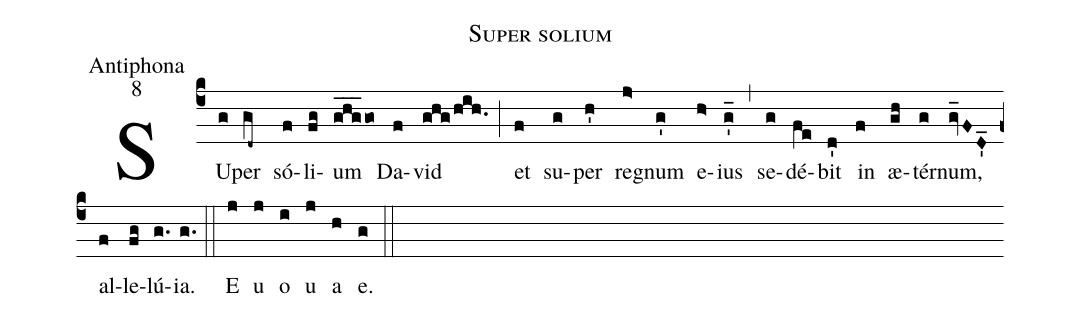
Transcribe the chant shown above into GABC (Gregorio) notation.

name:Super solium;
office-part:Antiphona;
mode:8;
%%
(c4) SU(g)per(gd~) só(f)li(fg)um(g_h_g_go) Da(f)vid(ghg!/hih.) (;) et(f) su(g)per(h') reg(j>)num(g') e(h>)ius(g'_) (,) se(g)dé(fe)bit(d') in(f) æ(gh)tér(g)num,(g_vF!/D'_) al(f)le(fg)lú(g.)ia.(g.) (::) E(j) u(j) o(i) u(j) a(h) e.(g) (::)
